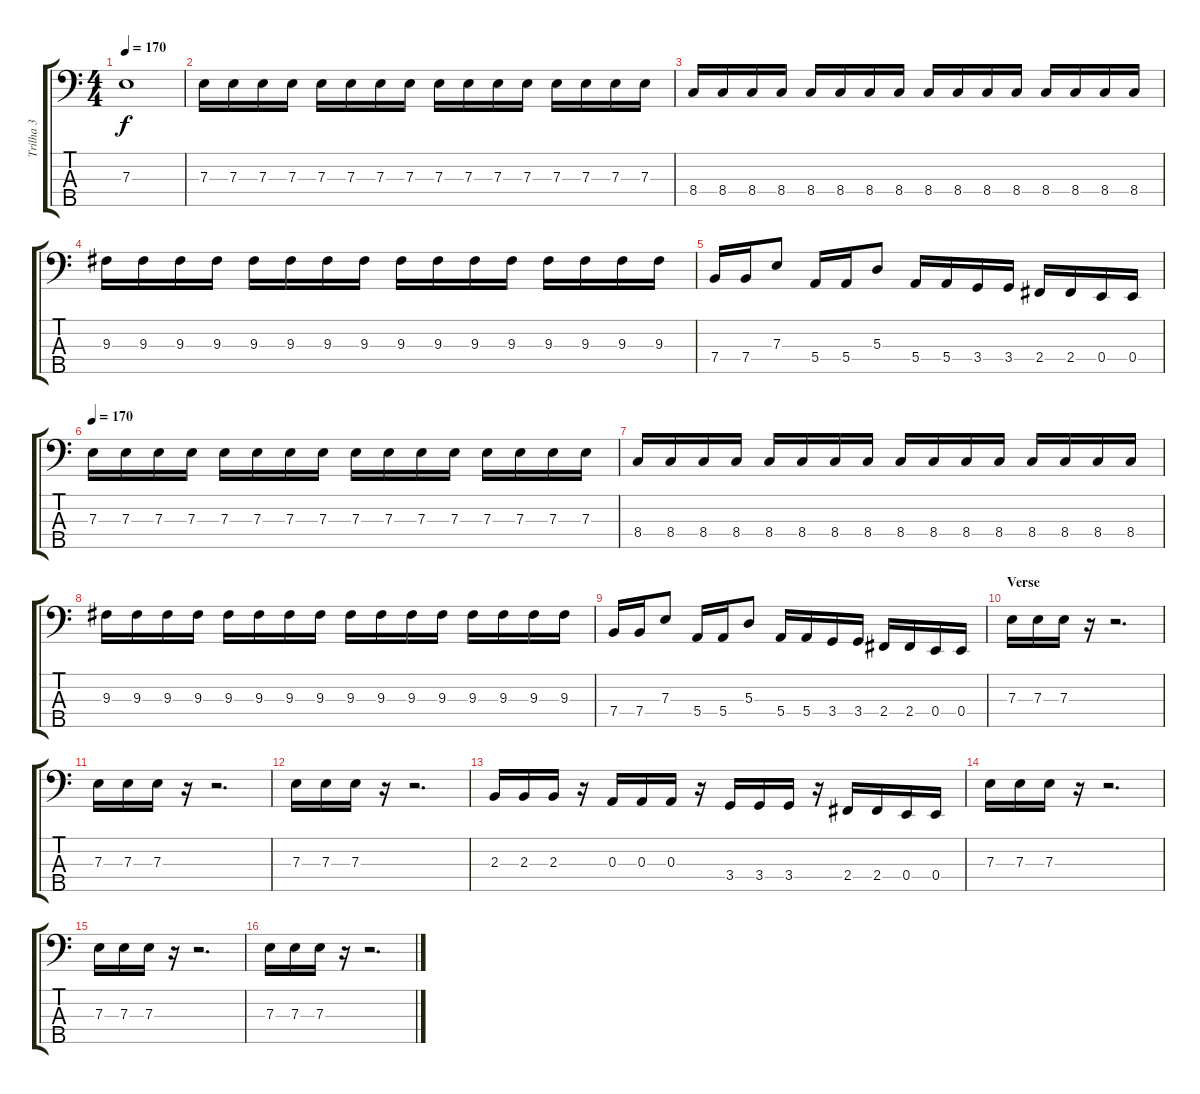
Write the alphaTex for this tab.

\track ("Trilha 3" "Trilha 3") {instrument electricbassfinger}
\staff {score tabs}
\tuning (G2 D2 A1 E1 B0) {hide}
\ts (4 4)
\tempo 170
\clef f4
\ks c
7.3{t}.1{dy f} |
7.3.16 7.3.16 7.3.16 7.3.16 7.3.16 7.3.16 7.3.16 7.3.16 7.3.16 7.3.16 7.3.16 7.3.16 7.3.16 7.3.16 7.3.16 7.3.16 |
8.4.16 8.4.16 8.4.16 8.4.16 8.4.16 8.4.16 8.4.16 8.4.16 8.4.16 8.4.16 8.4.16 8.4.16 8.4.16 8.4.16 8.4.16 8.4.16 |
9.3.16 9.3.16 9.3.16 9.3.16 9.3.16 9.3.16 9.3.16 9.3.16 9.3.16 9.3.16 9.3.16 9.3.16 9.3.16 9.3.16 9.3.16 9.3.16 |
7.4.16 7.4.16 7.3.8 5.4.16 5.4.16 5.3.8 5.4.16 5.4.16 3.4.16 3.4.16 2.4.16 2.4.16 0.4.16 0.4.16 |
\tempo 170
7.3.16 7.3.16 7.3.16 7.3.16 7.3.16 7.3.16 7.3.16 7.3.16 7.3.16 7.3.16 7.3.16 7.3.16 7.3.16 7.3.16 7.3.16 7.3.16 |
8.4.16 8.4.16 8.4.16 8.4.16 8.4.16 8.4.16 8.4.16 8.4.16 8.4.16 8.4.16 8.4.16 8.4.16 8.4.16 8.4.16 8.4.16 8.4.16 |
9.3.16 9.3.16 9.3.16 9.3.16 9.3.16 9.3.16 9.3.16 9.3.16 9.3.16 9.3.16 9.3.16 9.3.16 9.3.16 9.3.16 9.3.16 9.3.16 |
7.4.16 7.4.16 7.3.8 5.4.16 5.4.16 5.3.8 5.4.16 5.4.16 3.4.16 3.4.16 2.4.16 2.4.16 0.4.16 0.4.16 |
\section ("" "Verse")
7.3.16 7.3.16 7.3.16 r.16 r.2{d} |
7.3.16 7.3.16 7.3.16 r.16 r.2{d} |
7.3.16 7.3.16 7.3.16 r.16 r.2{d} |
2.3.16 2.3.16 2.3.16 r.16 0.3.16 0.3.16 0.3.16 r.16 3.4.16 3.4.16 3.4.16 r.16 2.4.16 2.4.16 0.4.16 0.4.16 |
7.3.16 7.3.16 7.3.16 r.16 r.2{d} |
7.3.16 7.3.16 7.3.16 r.16 r.2{d} |
7.3.16 7.3.16 7.3.16 r.16 r.2{d}
